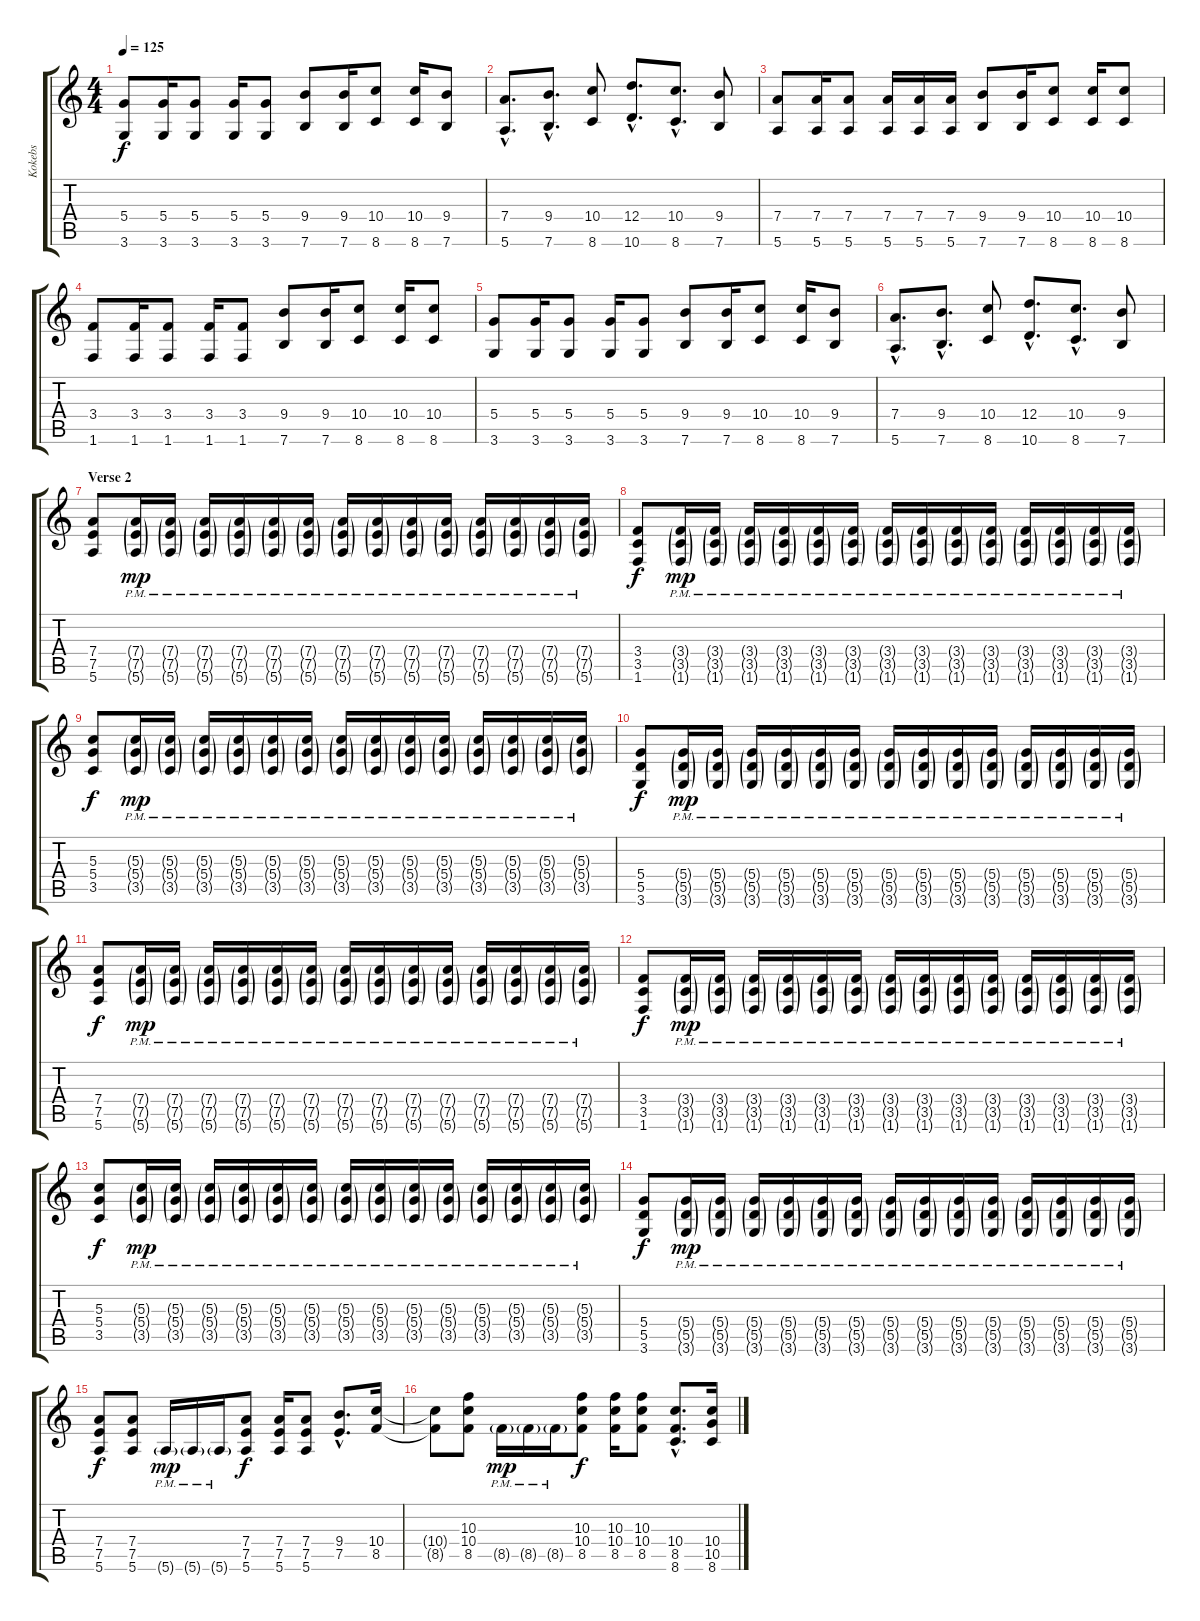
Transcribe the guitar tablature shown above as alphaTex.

\track ("Kokebs" "Kokebs") {instrument overdrivenguitar}
\staff {score tabs}
\tuning (E4 B3 G3 D3 A2 E2) {hide}
\ts (4 4)
\tempo 125
\clef g2
\ks c
(5.4 3.6).8{dy f} (5.4 3.6).16 (5.4 3.6).8 (5.4 3.6).16 (5.4 3.6).8 (9.4 7.6).8 (9.4 7.6).16 (10.4 8.6).8 (10.4 8.6).16 (9.4 7.6).8 |
(7.4{hac} 5.6{hac}).8{d} (9.4{hac} 7.6{hac}).8{d} (10.4 8.6).8 (12.4{hac} 10.6{hac}).8{d} (10.4{hac} 8.6{hac}).8{d} (9.4 7.6).8 |
(7.4 5.6).8{volume 13} (7.4 5.6).16 (7.4 5.6).8 (7.4 5.6).16 (7.4 5.6).16 (7.4 5.6).16 (9.4 7.6).8 (9.4 7.6).16 (10.4 8.6).8 (10.4 8.6).16 (10.4 8.6).8 |
(3.4 1.6).8 (3.4 1.6).16 (3.4 1.6).8 (3.4 1.6).16 (3.4 1.6).8 (9.4 7.6).8 (9.4 7.6).16 (10.4 8.6).8 (10.4 8.6).16 (10.4 8.6).8 |
(5.4 3.6).8 (5.4 3.6).16 (5.4 3.6).8 (5.4 3.6).16 (5.4 3.6).8 (9.4 7.6).8 (9.4 7.6).16 (10.4 8.6).8 (10.4 8.6).16 (9.4 7.6).8 |
(7.4{hac} 5.6{hac}).8{d} (9.4{hac} 7.6{hac}).8{d} (10.4 8.6).8 (12.4{hac} 10.6{hac}).8{d} (10.4{hac} 8.6{hac}).8{d} (9.4 7.6).8 |
\section ("" "Verse 2")
(7.4 7.5 5.6).8{volume 9} (7.4{g pm} 7.5{g pm} 5.6{g pm}).16{dy mp} (7.4{g pm} 7.5{g pm} 5.6{g pm}).16 (7.4{g pm} 7.5{g pm} 5.6{g pm}).16 (7.4{g pm} 7.5{g pm} 5.6{g pm}).16 (7.4{g pm} 7.5{g pm} 5.6{g pm}).16 (7.4{g pm} 7.5{g pm} 5.6{g pm}).16 (7.4{g pm} 7.5{g pm} 5.6{g pm}).16 (7.4{g pm} 7.5{g pm} 5.6{g pm}).16 (7.4{g pm} 7.5{g pm} 5.6{g pm}).16 (7.4{g pm} 7.5{g pm} 5.6{g pm}).16 (7.4{g pm} 7.5{g pm} 5.6{g pm}).16 (7.4{g pm} 7.5{g pm} 5.6{g pm}).16 (7.4{g pm} 7.5{g pm} 5.6{g pm}).16 (7.4{g pm} 7.5{g pm} 5.6{g pm}).16 |
(3.4 3.5 1.6).8{dy f} (3.4{g pm} 3.5{g pm} 1.6{g pm}).16{dy mp} (3.4{g pm} 3.5{g pm} 1.6{g pm}).16 (3.4{g pm} 3.5{g pm} 1.6{g pm}).16 (3.4{g pm} 3.5{g pm} 1.6{g pm}).16 (3.4{g pm} 3.5{g pm} 1.6{g pm}).16 (3.4{g pm} 3.5{g pm} 1.6{g pm}).16 (3.4{g pm} 3.5{g pm} 1.6{g pm}).16 (3.4{g pm} 3.5{g pm} 1.6{g pm}).16 (3.4{g pm} 3.5{g pm} 1.6{g pm}).16 (3.4{g pm} 3.5{g pm} 1.6{g pm}).16 (3.4{g pm} 3.5{g pm} 1.6{g pm}).16 (3.4{g pm} 3.5{g pm} 1.6{g pm}).16 (3.4{g pm} 3.5{g pm} 1.6{g pm}).16 (3.4{g pm} 3.5{g pm} 1.6{g pm}).16 |
(5.3 5.4 3.5).8{dy f} (5.3{g pm} 5.4{g pm} 3.5{g pm}).16{dy mp} (5.3{g pm} 5.4{g pm} 3.5{g pm}).16 (5.3{g pm} 5.4{g pm} 3.5{g pm}).16 (5.3{g pm} 5.4{g pm} 3.5{g pm}).16 (5.3{g pm} 5.4{g pm} 3.5{g pm}).16 (5.3{g pm} 5.4{g pm} 3.5{g pm}).16 (5.3{g pm} 5.4{g pm} 3.5{g pm}).16 (5.3{g pm} 5.4{g pm} 3.5{g pm}).16 (5.3{g pm} 5.4{g pm} 3.5{g pm}).16 (5.3{g pm} 5.4{g pm} 3.5{g pm}).16 (5.3{g pm} 5.4{g pm} 3.5{g pm}).16 (5.3{g pm} 5.4{g pm} 3.5{g pm}).16 (5.3{g pm} 5.4{g pm} 3.5{g pm}).16 (5.3{g pm} 5.4{g pm} 3.5{g pm}).16 |
(5.4 5.5 3.6).8{dy f} (5.4{g pm} 5.5{g pm} 3.6{g pm}).16{dy mp} (5.4{g pm} 5.5{g pm} 3.6{g pm}).16 (5.4{g pm} 5.5{g pm} 3.6{g pm}).16 (5.4{g pm} 5.5{g pm} 3.6{g pm}).16 (5.4{g pm} 5.5{g pm} 3.6{g pm}).16 (5.4{g pm} 5.5{g pm} 3.6{g pm}).16 (5.4{g pm} 5.5{g pm} 3.6{g pm}).16 (5.4{g pm} 5.5{g pm} 3.6{g pm}).16 (5.4{g pm} 5.5{g pm} 3.6{g pm}).16 (5.4{g pm} 5.5{g pm} 3.6{g pm}).16 (5.4{g pm} 5.5{g pm} 3.6{g pm}).16 (5.4{g pm} 5.5{g pm} 3.6{g pm}).16 (5.4{g pm} 5.5{g pm} 3.6{g pm}).16 (5.4{g pm} 5.5{g pm} 3.6{g pm}).16 |
(7.4 7.5 5.6).8{dy f} (7.4{g pm} 7.5{g pm} 5.6{g pm}).16{dy mp} (7.4{g pm} 7.5{g pm} 5.6{g pm}).16 (7.4{g pm} 7.5{g pm} 5.6{g pm}).16 (7.4{g pm} 7.5{g pm} 5.6{g pm}).16 (7.4{g pm} 7.5{g pm} 5.6{g pm}).16 (7.4{g pm} 7.5{g pm} 5.6{g pm}).16 (7.4{g pm} 7.5{g pm} 5.6{g pm}).16 (7.4{g pm} 7.5{g pm} 5.6{g pm}).16 (7.4{g pm} 7.5{g pm} 5.6{g pm}).16 (7.4{g pm} 7.5{g pm} 5.6{g pm}).16 (7.4{g pm} 7.5{g pm} 5.6{g pm}).16 (7.4{g pm} 7.5{g pm} 5.6{g pm}).16 (7.4{g pm} 7.5{g pm} 5.6{g pm}).16 (7.4{g pm} 7.5{g pm} 5.6{g pm}).16 |
(3.4 3.5 1.6).8{dy f} (3.4{g pm} 3.5{g pm} 1.6{g pm}).16{dy mp} (3.4{g pm} 3.5{g pm} 1.6{g pm}).16 (3.4{g pm} 3.5{g pm} 1.6{g pm}).16 (3.4{g pm} 3.5{g pm} 1.6{g pm}).16 (3.4{g pm} 3.5{g pm} 1.6{g pm}).16 (3.4{g pm} 3.5{g pm} 1.6{g pm}).16 (3.4{g pm} 3.5{g pm} 1.6{g pm}).16 (3.4{g pm} 3.5{g pm} 1.6{g pm}).16 (3.4{g pm} 3.5{g pm} 1.6{g pm}).16 (3.4{g pm} 3.5{g pm} 1.6{g pm}).16 (3.4{g pm} 3.5{g pm} 1.6{g pm}).16 (3.4{g pm} 3.5{g pm} 1.6{g pm}).16 (3.4{g pm} 3.5{g pm} 1.6{g pm}).16 (3.4{g pm} 3.5{g pm} 1.6{g pm}).16 |
(5.3 5.4 3.5).8{dy f} (5.3{g pm} 5.4{g pm} 3.5{g pm}).16{dy mp} (5.3{g pm} 5.4{g pm} 3.5{g pm}).16 (5.3{g pm} 5.4{g pm} 3.5{g pm}).16 (5.3{g pm} 5.4{g pm} 3.5{g pm}).16 (5.3{g pm} 5.4{g pm} 3.5{g pm}).16 (5.3{g pm} 5.4{g pm} 3.5{g pm}).16 (5.3{g pm} 5.4{g pm} 3.5{g pm}).16 (5.3{g pm} 5.4{g pm} 3.5{g pm}).16 (5.3{g pm} 5.4{g pm} 3.5{g pm}).16 (5.3{g pm} 5.4{g pm} 3.5{g pm}).16 (5.3{g pm} 5.4{g pm} 3.5{g pm}).16 (5.3{g pm} 5.4{g pm} 3.5{g pm}).16 (5.3{g pm} 5.4{g pm} 3.5{g pm}).16 (5.3{g pm} 5.4{g pm} 3.5{g pm}).16 |
(5.4 5.5 3.6).8{dy f} (5.4{g pm} 5.5{g pm} 3.6{g pm}).16{dy mp} (5.4{g pm} 5.5{g pm} 3.6{g pm}).16 (5.4{g pm} 5.5{g pm} 3.6{g pm}).16 (5.4{g pm} 5.5{g pm} 3.6{g pm}).16 (5.4{g pm} 5.5{g pm} 3.6{g pm}).16 (5.4{g pm} 5.5{g pm} 3.6{g pm}).16 (5.4{g pm} 5.5{g pm} 3.6{g pm}).16 (5.4{g pm} 5.5{g pm} 3.6{g pm}).16 (5.4{g pm} 5.5{g pm} 3.6{g pm}).16 (5.4{g pm} 5.5{g pm} 3.6{g pm}).16 (5.4{g pm} 5.5{g pm} 3.6{g pm}).16 (5.4{g pm} 5.5{g pm} 3.6{g pm}).16 (5.4{g pm} 5.5{g pm} 3.6{g pm}).16 (5.4{g pm} 5.5{g pm} 3.6{g pm}).16 |
(7.4 7.5 5.6).8{dy f} (7.4 7.5 5.6).8 5.6{g pm}.16{dy mp} 5.6{g pm}.16 5.6{g pm}.16 (7.4 7.5 5.6).8{dy f} (7.4 7.5 5.6).16 (7.4 7.5 5.6).8 (9.4{hac} 7.5{hac}).8{d} (10.4 8.5).16 |
(10.4{t} 8.5{t}).8 (10.3 10.4 8.5).8 8.5{g pm}.16{dy mp} 8.5{g pm}.16 8.5{g pm}.16 (10.3 10.4 8.5).8{dy f} (10.3 10.4 8.5).16 (10.3 10.4 8.5).8 (10.4{hac} 8.5{hac} 8.6{hac}).8{d} (10.4 10.5 8.6).16
